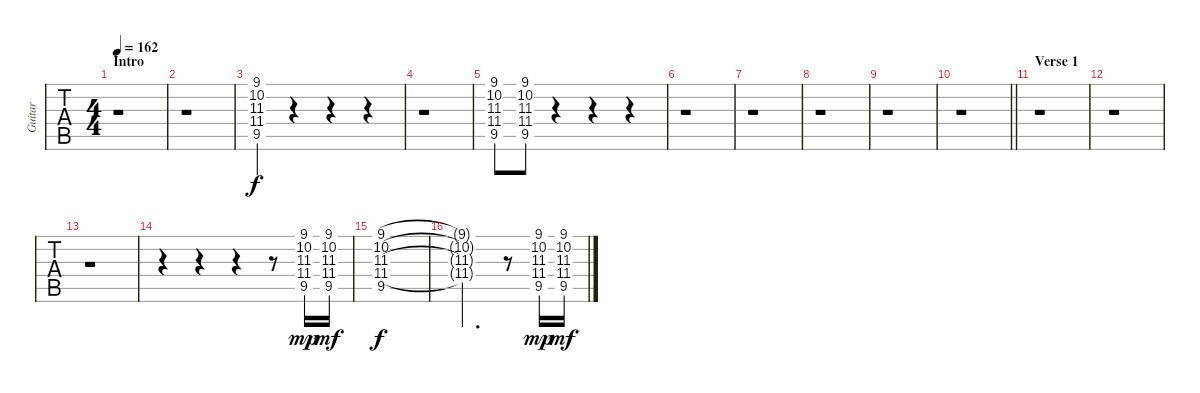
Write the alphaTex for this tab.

\track ("Guitar" "Guitar") {instrument acousticguitarsteel}
\staff {tabs}
\tuning (E4 B3 G3 D3 A2 E2) {hide}
\ts (4 4)
\section ("" "Intro")
\tempo 162
\clef g2
\ks f#
r.1{dy f instrument acousticguitarsteel} |
r.1 |
(9.1 10.2 11.3 11.4 9.5).4 r.4 r.4 r.4 |
r.1 |
(9.1 10.2 11.3 11.4 9.5).8 (9.1 10.2 11.3 11.4 9.5).8 r.4 r.4 r.4 |
r.1 |
r.1 |
r.1 |
r.1 |
\barLineRight lightlight
r.1 |
\section ("" "Verse 1")
r.1 |
r.1 |
r.1 |
r.4 r.4 r.4 r.8 (9.1 10.2 11.3 11.4 9.5).16{dy mp} (9.1 10.2 11.3 11.4 9.5).16{dy mf} |
(9.1 10.2 11.3 11.4 9.5).1{dy f} |
(9.1{t} 10.2{t} 11.3{t} 11.4{t}).2{d} r.8 (9.1 10.2 11.3 11.4 9.5).16{dy mp} (9.1 10.2 11.3 11.4 9.5).16{dy mf}
